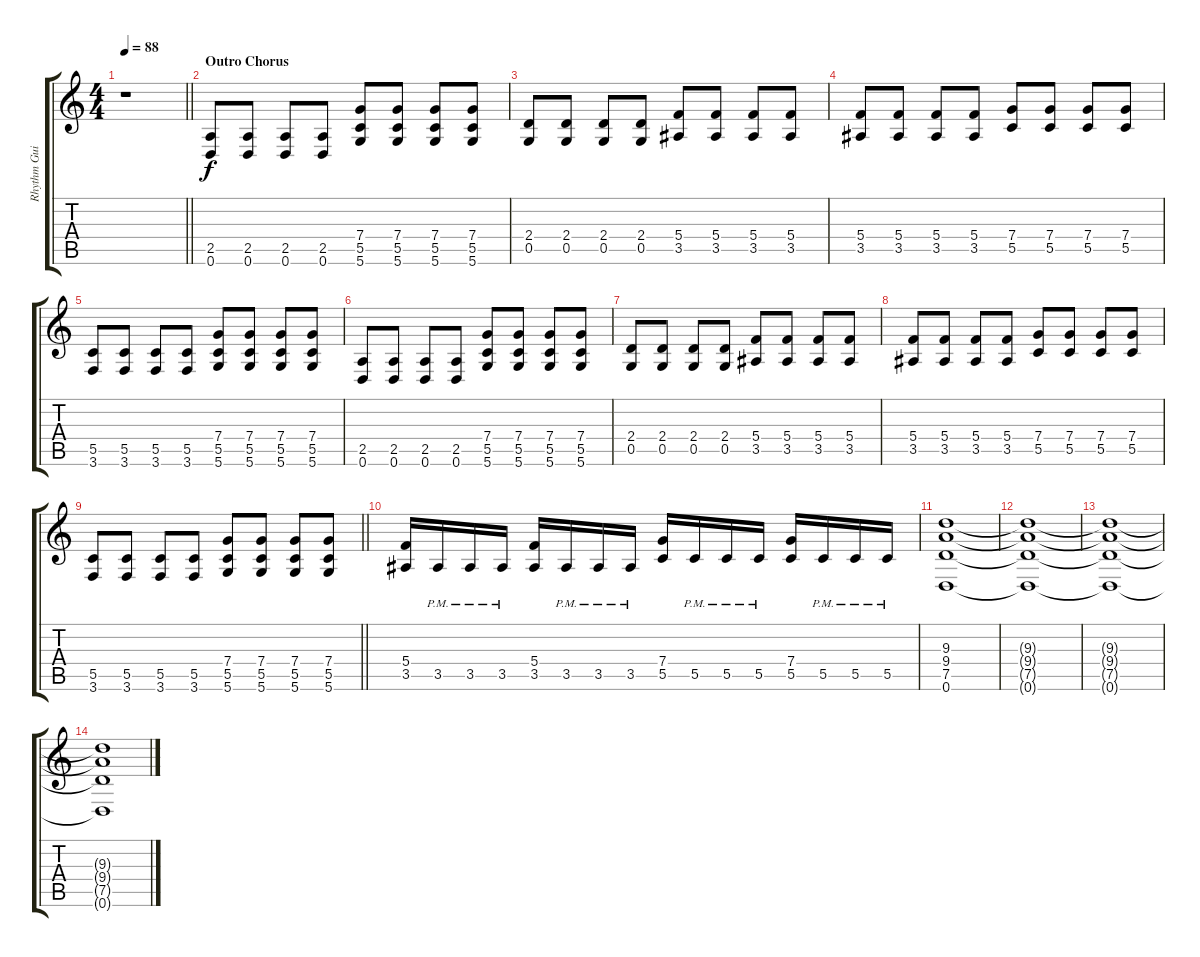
\track ("Rhythm Guitar" "Rhythm Gui") {instrument distortionguitar}
\staff {score tabs}
\tuning (D4 A3 F3 C3 G2 D2) {hide}
\ts (4 4)
\tempo 88
\clef g2
\barLineRight lightlight
\ks c
r.1{dy f} |
\section ("" "Outro Chorus")
(2.5 0.6).8{volume 11 balance 8 instrument distortionguitar} (2.5 0.6).8 (2.5 0.6).8 (2.5 0.6).8 (7.4 5.5 5.6).8 (7.4 5.5 5.6).8 (7.4 5.5 5.6).8 (7.4 5.5 5.6).8 |
(2.4 0.5).8 (2.4 0.5).8 (2.4 0.5).8 (2.4 0.5).8 (5.4 3.5).8 (5.4 3.5).8 (5.4 3.5).8 (5.4 3.5).8 |
(5.4 3.5).8 (5.4 3.5).8 (5.4 3.5).8 (5.4 3.5).8 (7.4 5.5).8 (7.4 5.5).8 (7.4 5.5).8 (7.4 5.5).8 |
(5.5 3.6).8 (5.5 3.6).8 (5.5 3.6).8 (5.5 3.6).8 (7.4 5.5 5.6).8 (7.4 5.5 5.6).8 (7.4 5.5 5.6).8 (7.4 5.5 5.6).8 |
(2.5 0.6).8 (2.5 0.6).8 (2.5 0.6).8 (2.5 0.6).8 (7.4 5.5 5.6).8 (7.4 5.5 5.6).8 (7.4 5.5 5.6).8 (7.4 5.5 5.6).8 |
(2.4 0.5).8 (2.4 0.5).8 (2.4 0.5).8 (2.4 0.5).8 (5.4 3.5).8 (5.4 3.5).8 (5.4 3.5).8 (5.4 3.5).8 |
(5.4 3.5).8 (5.4 3.5).8 (5.4 3.5).8 (5.4 3.5).8 (7.4 5.5).8 (7.4 5.5).8 (7.4 5.5).8 (7.4 5.5).8 |
\barLineRight lightlight
(5.5 3.6).8 (5.5 3.6).8 (5.5 3.6).8 (5.5 3.6).8 (7.4 5.5 5.6).8 (7.4 5.5 5.6).8 (7.4 5.5 5.6).8 (7.4 5.5 5.6).8 |
(5.4 3.5).16 3.5{pm}.16 3.5{pm}.16 3.5{pm}.16 (5.4 3.5).16 3.5{pm}.16 3.5{pm}.16 3.5{pm}.16 (7.4 5.5).16 5.5{pm}.16 5.5{pm}.16 5.5{pm}.16 (7.4 5.5).16 5.5{pm}.16 5.5{pm}.16 5.5{pm}.16 |
(9.3 9.4 7.5 0.6).1 |
(9.3{t} 9.4{t} 7.5{t} 0.6{t}).1{volume 4} |
(9.3{t} 9.4{t} 7.5{t} 0.6{t}).1 |
(9.3{t} 9.4{t} 7.5{t} 0.6{t}).1
